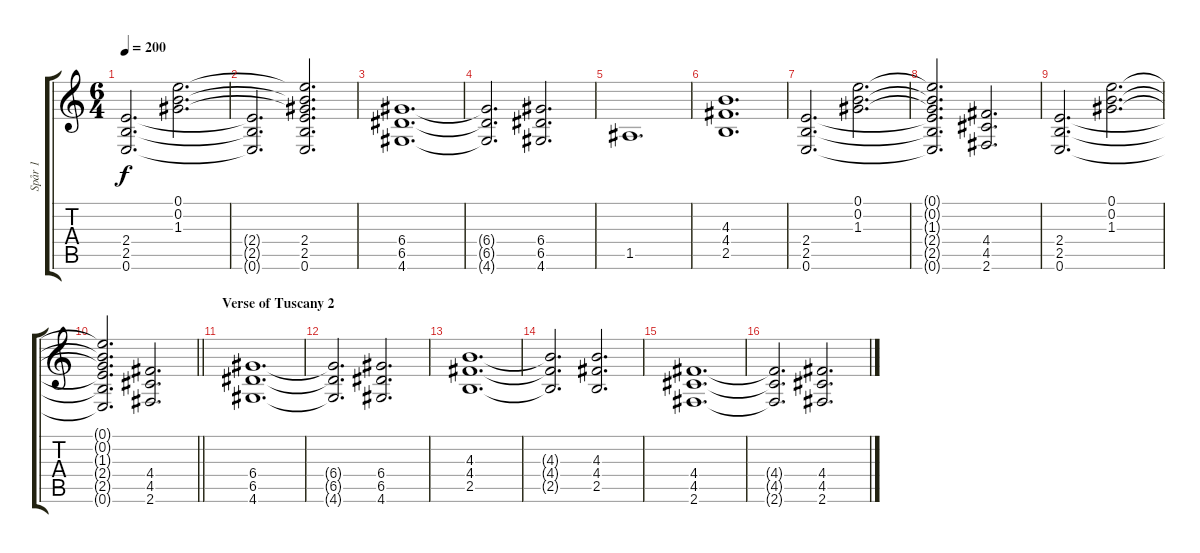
\track ("Spår 1" "Spår 1") {instrument acousticguitarsteel}
\staff {score tabs}
\tuning (E4 B3 G3 D3 A2 E2) {hide}
\ts (6 4)
\tempo 200
\clef g2
\ks c
(2.4 2.5 0.6).2{d dy f} (0.1 0.2 1.3).2{d} |
(2.4{t} 2.5{t} 0.6{t}).2{d} (0.1{t} 0.2{t} 1.3{t} 2.4 2.5 0.6).2{d} |
(6.4 6.5 4.6).1{d} |
(6.4{t} 6.5{t} 4.6{t}).2{d} (6.4 6.5 4.6).2{d} |
1.5.1{d} |
(4.3 4.4 2.5).1{d} |
(2.4 2.5 0.6).2{d} (0.1 0.2 1.3).2{d} |
(0.1{t} 0.2{t} 1.3{t} 2.4{t} 2.5{t} 0.6{t}).2{d} (4.4 4.5 2.6).2{d} |
(2.4 2.5 0.6).2{d} (0.1 0.2 1.3).2{d} |
\barLineRight lightlight
(0.1{t} 0.2{t} 1.3{t} 2.4{t} 2.5{t} 0.6{t}).2{d} (4.4 4.5 2.6).2{d} |
\section ("" "Verse of Tuscany 2")
(6.4 6.5 4.6).1{d} |
(6.4{t} 6.5{t} 4.6{t}).2{d} (6.4 6.5 4.6).2{d} |
(4.3 4.4 2.5).1{d} |
(4.3{t} 4.4{t} 2.5{t}).2{d} (4.3 4.4 2.5).2{d} |
(4.4 4.5 2.6).1{d} |
(4.4{t} 4.5{t} 2.6{t}).2{d} (4.4 4.5 2.6).2{d}
